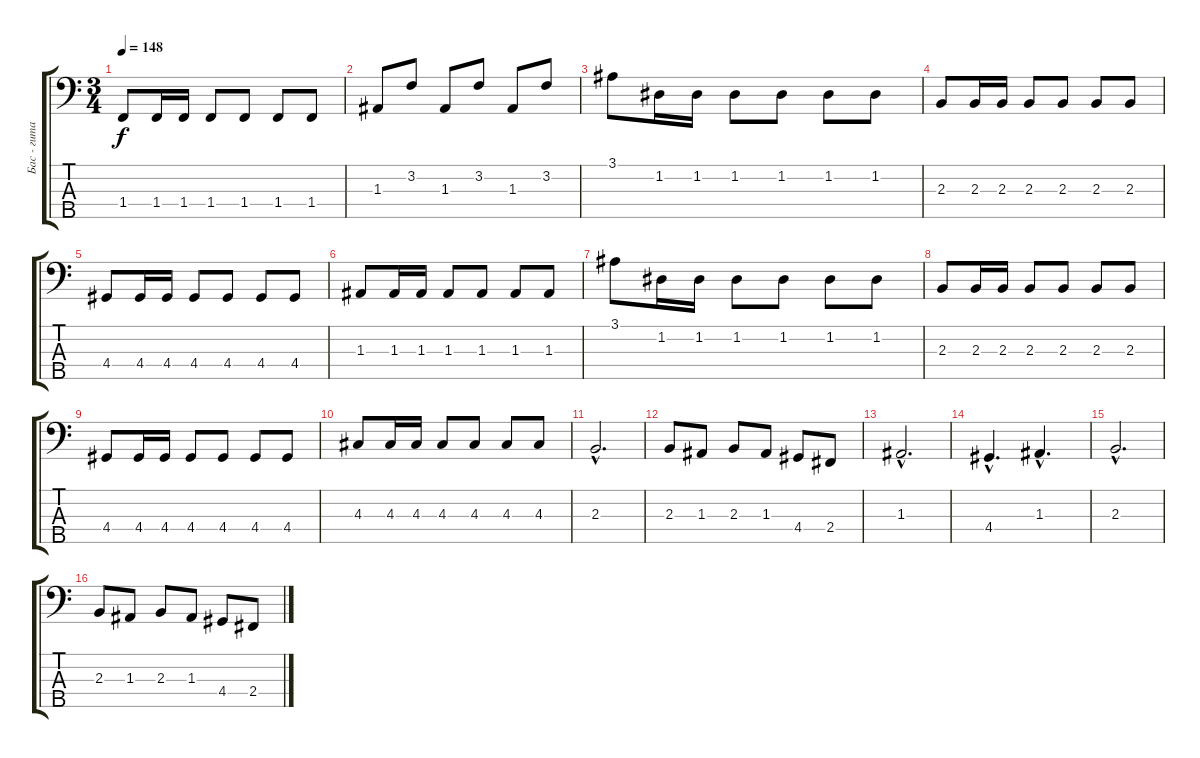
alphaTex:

\track ("Бас - гитара" "Бас - гита") {instrument electricbassfinger}
\staff {score tabs}
\tuning (G2 D2 A1 E1 B0) {hide}
\ts (3 4)
\tempo 148
\clef f4
\ks c
1.4.8{dy f} 1.4.16 1.4.16 1.4.8 1.4.8 1.4.8 1.4.8 |
1.3.8 3.2.8 1.3.8 3.2.8 1.3.8 3.2.8 |
3.1.8 1.2.16 1.2.16 1.2.8 1.2.8 1.2.8 1.2.8 |
2.3.8 2.3.16 2.3.16 2.3.8 2.3.8 2.3.8 2.3.8 |
4.4.8 4.4.16 4.4.16 4.4.8 4.4.8 4.4.8 4.4.8 |
1.3.8 1.3.16 1.3.16 1.3.8 1.3.8 1.3.8 1.3.8 |
3.1.8 1.2.16 1.2.16 1.2.8 1.2.8 1.2.8 1.2.8 |
2.3.8 2.3.16 2.3.16 2.3.8 2.3.8 2.3.8 2.3.8 |
4.4.8 4.4.16 4.4.16 4.4.8 4.4.8 4.4.8 4.4.8 |
4.3.8 4.3.16 4.3.16 4.3.8 4.3.8 4.3.8 4.3.8 |
2.3{hac}.2{d} |
2.3.8 1.3.8 2.3.8 1.3.8 4.4.8 2.4.8 |
1.3{hac}.2{d} |
4.4{hac}.4{d} 1.3{hac}.4{d} |
2.3{hac}.2{d} |
2.3.8 1.3.8 2.3.8 1.3.8 4.4.8 2.4.8
